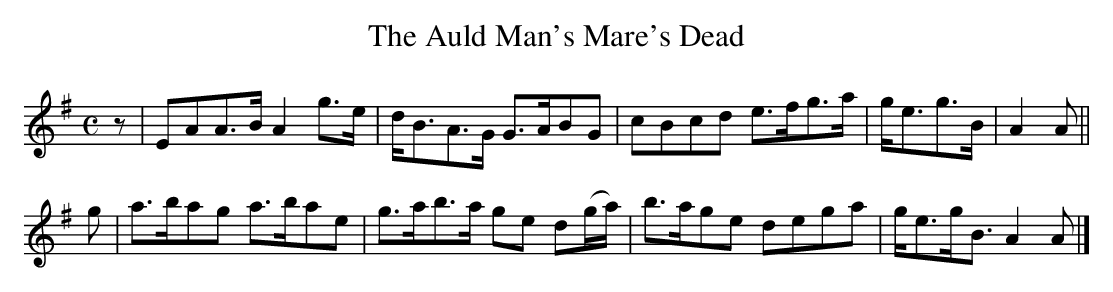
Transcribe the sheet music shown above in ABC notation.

X:1
T:Auld Man's Mare's Dead, The
M:C
K:ADor
z|\
EAA>B A2g>e| d<BA>G G>ABG| cBcd e>fg>a| g<eg>B| A2A||
g|\
a>bag a>bae| g>ab>a ge d(g/a/)| b>age dega| g<eg<B A2A|]
